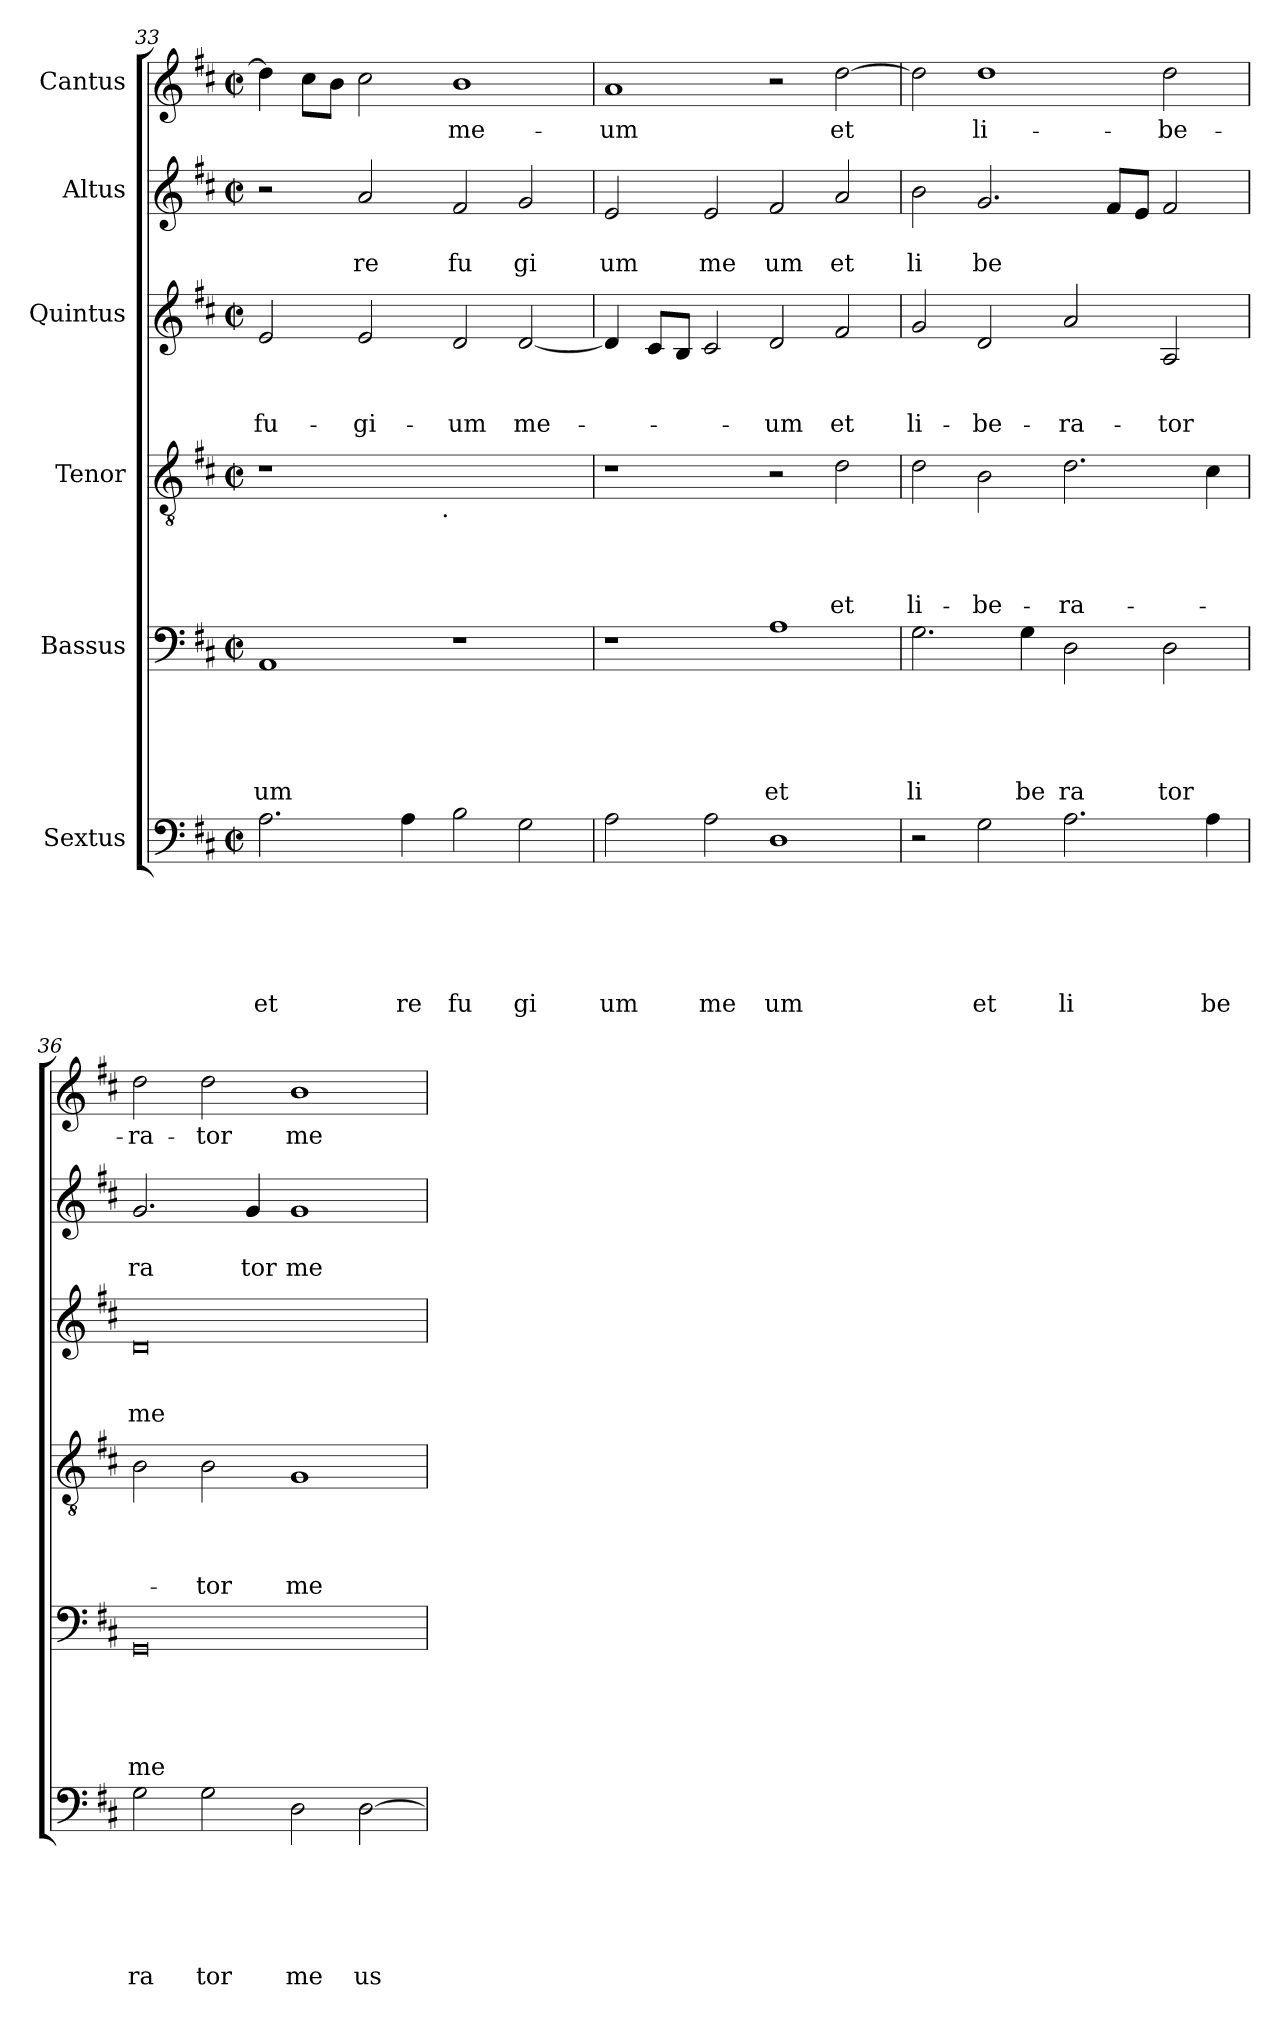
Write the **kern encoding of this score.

**kern	**text	**text	**text	**text	**text	**text	**kern	**text	**text	**text	**text	**text	**kern	**text	**text	**text	**text	**kern	**text	**text	**text	**kern	**text	**text	**kern	**text
*part6	*part6	*part6	*part6	*part6	*part6	*part6	*part5	*part5	*part5	*part5	*part5	*part5	*part4	*part4	*part4	*part4	*part4	*part3	*part3	*part3	*part3	*part2	*part2	*part2	*part1	*part1
*staff6	*staff6	*staff6	*staff6	*staff6	*staff6	*staff6	*staff5	*staff5	*staff5	*staff5	*staff5	*staff5	*staff4	*staff4	*staff4	*staff4	*staff4	*staff3	*staff3	*staff3	*staff3	*staff2	*staff2	*staff2	*staff1	*staff1
*I"Sextus	*	*	*	*	*	*	*I"Bassus	*	*	*	*	*	*I"Tenor	*	*	*	*	*I"Quintus	*	*	*	*I"Altus	*	*	*I"Cantus	*
!!LO:PB:g=z
*clefF4	*	*	*	*	*	*	*clefF4	*	*	*	*	*	*clefGv2	*	*	*	*	*clefG2	*	*	*	*clefG2	*	*	*clefG2	*
*k[f#c#]	*	*	*	*	*	*	*k[f#c#]	*	*	*	*	*	*k[f#c#]	*	*	*	*	*k[f#c#]	*	*	*	*k[f#c#]	*	*	*k[f#c#]	*
*D:	*	*	*	*	*	*	*D:	*	*	*	*	*	*D:	*	*	*	*	*D:	*	*	*	*D:	*	*	*D:	*
*M2/2	*	*	*	*	*	*	*M2/2	*	*	*	*	*	*M2/2	*	*	*	*	*M2/2	*	*	*	*M2/2	*	*	*M2/2	*
*met(c|)	*	*	*	*	*	*	*met(c|)	*	*	*	*	*	*met(c|)	*	*	*	*	*met(c|)	*	*	*	*met(c|)	*	*	*met(c|)	*
=33	=33	=33	=33	=33	=33	=33	=33	=33	=33	=33	=33	=33	=33	=33	=33	=33	=33	=33	=33	=33	=33	=33	=33	=33	=33	=33
!	!	!	!	!	!	!LO:LY:b	!	!	!	!	!	!LO:LY:b	!	!	!	!	!	!	!	!	!LO:LY:b	!	!	!	!	!
*	*	*	*	*	*	*	*	*	*	*	*	*	*^	*	*	*	*	*	*	*	*	*	*	*	*	*
2.A\	.	.	.	.	.	et	1AA	.	.	.	.	-um	1r	2ryy	.	.	.	.	2e/	.	.	fu-	2r	.	.	4dd\]	.
.	.	.	.	.	.	.	.	.	.	.	.	.	.	.	.	.	.	.	.	.	.	.	.	.	.	8cc#\L	.
.	.	.	.	.	.	.	.	.	.	.	.	.	.	.	.	.	.	.	.	.	.	.	.	.	.	8b\J	.
!	!	!	!	!	!	!	!	!	!	!	!	!	!	!	!	!	!	!	!	!	!	!LO:LY:b	!	!	!LO:LY:b	!	!
.	.	.	.	.	.	.	.	.	.	.	.	.	.	4...ryy	.	.	.	.	2e/	.	.	-gi-	2a/	.	re	2cc#\	.
!	!	!	!	!	!	!LO:LY:b	!	!	!	!	!	!	!	!	!	!	!	!	!	!	!	!	!	!	!	!	!
4A\	.	.	.	.	.	re	.	.	.	.	.	.	.	.	.	.	.	.	.	.	.	.	.	.	.	.	.
!	!	!	!	!	!	!	!	!	!	!	!	!	!	!LO:TX:b:t=.	!	!	!	!	!	!	!	!	!	!	!	!	!
.	.	.	.	.	.	.	.	.	.	.	.	.	.	1ryy	.	.	.	.	.	.	.	.	.	.	.	.	.
!	!	!	!	!	!	!LO:LY:b	!	!	!	!	!	!	!	!	!	!	!	!	!	!	!	!LO:LY:b	!	!	!LO:LY:b	!	!LO:LY:b
2B\	.	.	.	.	.	fu	1r	.	.	.	.	.	1ryy	.	.	.	.	.	2d/	.	.	-um	2f#/	.	fu	1b	me-
!	!	!	!	!	!	!LO:LY:b	!	!	!	!	!	!	!	!	!	!	!	!	!	!	!	!LO:LY:b	!	!	!LO:LY:b	!	!
2G\	.	.	.	.	.	gi	.	.	.	.	.	.	.	.	.	.	.	.	[<2d/	.	.	me-	2g/	.	gi	.	.
.	.	.	.	.	.	.	.	.	.	.	.	.	.	32ryy	.	.	.	.	.	.	.	.	.	.	.	.	.
=34	=34	=34	=34	=34	=34	=34	=34	=34	=34	=34	=34	=34	=34	=34	=34	=34	=34	=34	=34	=34	=34	=34	=34	=34	=34	=34	=34
!	!	!	!	!	!	!LO:LY:b	!	!	!	!	!	!	!	!	!	!	!	!	!	!	!	!	!	!	!LO:LY:b	!	!LO:LY:b
*	*	*	*	*	*	*	*	*	*	*	*	*	*v	*v	*	*	*	*	*	*	*	*	*	*	*	*	*
2A\	.	.	.	.	.	um	1r	.	.	.	.	.	1r	.	.	.	.	4d/]	.	.	.	2e/	.	um	1a	-um
.	.	.	.	.	.	.	.	.	.	.	.	.	.	.	.	.	.	8c#/L	.	.	.	.	.	.	.	.
.	.	.	.	.	.	.	.	.	.	.	.	.	.	.	.	.	.	8B/J	.	.	.	.	.	.	.	.
!	!	!	!	!	!	!LO:LY:b	!	!	!	!	!	!	!	!	!	!	!	!	!	!	!	!	!	!LO:LY:b	!	!
2A\	.	.	.	.	.	me	.	.	.	.	.	.	.	.	.	.	.	2c#/	.	.	.	2e/	.	me	.	.
!	!	!	!	!	!	!LO:LY:b	!	!	!	!	!	!LO:LY:b	!	!	!	!	!	!	!	!	!LO:LY:b	!	!	!LO:LY:b	!	!
1D	.	.	.	.	.	um	1A	.	.	.	.	et	2r	.	.	.	.	2d/	.	.	-um	2f#/	.	um	2r	.
!	!	!	!	!	!	!	!	!	!	!	!	!	!	!	!	!	!LO:LY:b	!	!	!	!LO:LY:b	!	!	!LO:LY:b	!	!LO:LY:b
.	.	.	.	.	.	.	.	.	.	.	.	.	2d\	.	.	.	et	2f#/	.	.	et	2a/	.	et	[>2dd\	et
=35	=35	=35	=35	=35	=35	=35	=35	=35	=35	=35	=35	=35	=35	=35	=35	=35	=35	=35	=35	=35	=35	=35	=35	=35	=35	=35
!	!	!	!	!	!	!	!	!	!	!	!	!LO:LY:b	!	!	!	!	!LO:LY:b	!	!	!	!LO:LY:b	!	!	!LO:LY:b	!	!
2r	.	.	.	.	.	.	2.G\	.	.	.	.	li	2d\	.	.	.	li-	2g/	.	.	li-	2b\	.	li	2dd\]	.
!	!	!	!	!	!	!LO:LY:b	!	!	!	!	!	!	!	!	!	!	!LO:LY:b	!	!	!	!LO:LY:b	!	!	!LO:LY:b	!	!LO:LY:b
2G\	.	.	.	.	.	et	.	.	.	.	.	.	2B\	.	.	.	-be-	2d/	.	.	-be-	2.g/	.	be	1dd	li-
!	!	!	!	!	!	!	!	!	!	!	!	!LO:LY:b	!	!	!	!	!	!	!	!	!	!	!	!	!	!
.	.	.	.	.	.	.	4G\	.	.	.	.	be	.	.	.	.	.	.	.	.	.	.	.	.	.	.
!	!	!	!	!	!	!LO:LY:b	!	!	!	!	!	!LO:LY:b	!	!	!	!	!LO:LY:b	!	!	!	!LO:LY:b	!	!	!	!	!
2.A\	.	.	.	.	.	li	2D\	.	.	.	.	ra	2.d\	.	.	.	-ra-	2a/	.	.	-ra-	.	.	.	.	.
.	.	.	.	.	.	.	.	.	.	.	.	.	.	.	.	.	.	.	.	.	.	8f#/L	.	.	.	.
.	.	.	.	.	.	.	.	.	.	.	.	.	.	.	.	.	.	.	.	.	.	8e/J	.	.	.	.
!	!	!	!	!	!	!	!	!	!	!	!	!LO:LY:b	!	!	!	!	!	!	!	!	!LO:LY:b	!	!	!	!	!LO:LY:b
.	.	.	.	.	.	.	2D\	.	.	.	.	tor	.	.	.	.	.	2A/	.	.	-tor	2f#/	.	.	2dd\	-be-
!	!	!	!	!	!	!LO:LY:b	!	!	!	!	!	!	!	!	!	!	!	!	!	!	!	!	!	!	!	!
4A\	.	.	.	.	.	be	.	.	.	.	.	.	4c#\	.	.	.	.	.	.	.	.	.	.	.	.	.
=36	=36	=36	=36	=36	=36	=36	=36	=36	=36	=36	=36	=36	=36	=36	=36	=36	=36	=36	=36	=36	=36	=36	=36	=36	=36	=36
!	!	!	!	!	!	!LO:LY:b	!	!	!	!	!	!LO:LY:b	!	!	!	!	!	!	!	!	!LO:LY:b	!	!	!LO:LY:b	!	!LO:LY:b
2G\	.	.	.	.	.	ra	0GG	.	.	.	.	me	2B\	.	.	.	.	0d	.	.	me-	2.g/	.	ra	2dd\	-ra-
!	!	!	!	!	!	!LO:LY:b	!	!	!	!	!	!	!	!	!	!	!LO:LY:b	!	!	!	!	!	!	!	!	!LO:LY:b
2G\	.	.	.	.	.	tor	.	.	.	.	.	.	2B\	.	.	.	-tor	.	.	.	.	.	.	.	2dd\	-tor
!	!	!	!	!	!	!	!	!	!	!	!	!	!	!	!	!	!	!	!	!	!	!	!	!LO:LY:b	!	!
.	.	.	.	.	.	.	.	.	.	.	.	.	.	.	.	.	.	.	.	.	.	4g/	.	tor	.	.
!	!	!	!	!	!	!LO:LY:b	!	!	!	!	!	!	!	!	!	!	!LO:LY:b	!	!	!	!	!	!	!LO:LY:b	!	!LO:LY:b
2D\	.	.	.	.	.	me	.	.	.	.	.	.	1G	.	.	.	me-	.	.	.	.	1g	.	me	1b	me-
!	!	!	!	!	!	!LO:LY:b	!	!	!	!	!	!	!	!	!	!	!	!	!	!	!	!	!	!	!	!
[>2D\	.	.	.	.	.	us	.	.	.	.	.	.	.	.	.	.	.	.	.	.	.	.	.	.	.	.
=	=	=	=	=	=	=	=	=	=	=	=	=	=	=	=	=	=	=	=	=	=	=	=	=	=	=
*-	*-	*-	*-	*-	*-	*-	*-	*-	*-	*-	*-	*-	*-	*-	*-	*-	*-	*-	*-	*-	*-	*-	*-	*-	*-	*-
